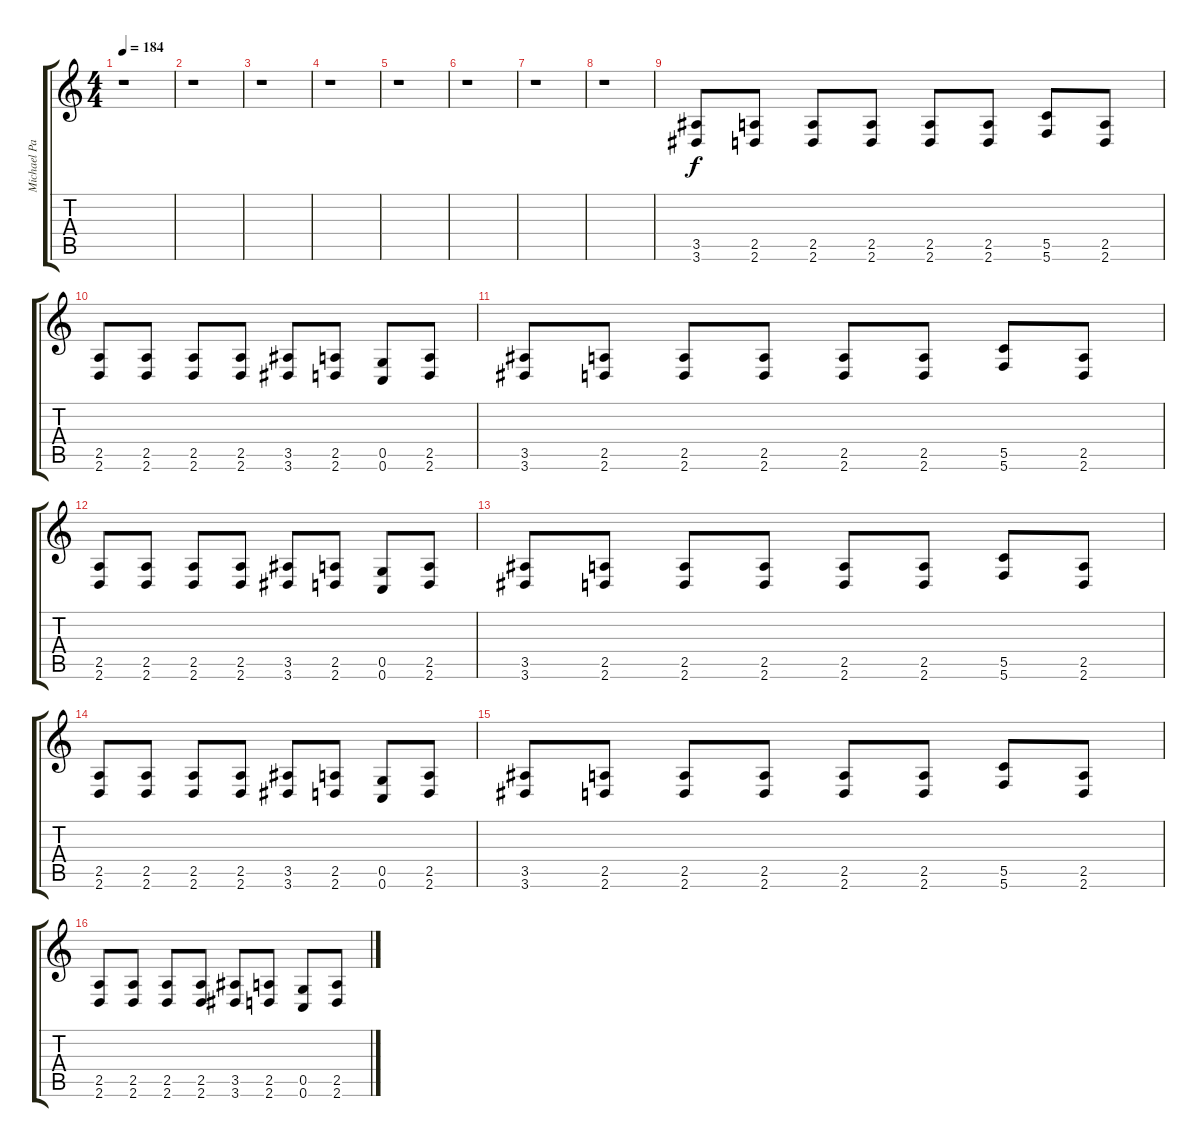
\track ("Michael Paget - Guitar" "Michael Pa") {instrument distortionguitar}
\staff {score tabs}
\tuning (D4 A3 F3 C3 G2 C2) {hide}
\ts (4 4)
\tempo 184
\clef g2
\ks c
r.1{dy f} |
r.1 |
r.1 |
r.1 |
r.1 |
r.1 |
r.1 |
r.1 |
(3.5 3.6).8 (2.5 2.6).8 (2.5 2.6).8 (2.5 2.6).8 (2.5 2.6).8 (2.5 2.6).8 (5.5 5.6).8 (2.5 2.6).8 |
(2.5 2.6).8 (2.5 2.6).8 (2.5 2.6).8 (2.5 2.6).8 (3.5 3.6).8 (2.5 2.6).8 (0.5 0.6).8 (2.5 2.6).8 |
(3.5 3.6).8 (2.5 2.6).8 (2.5 2.6).8 (2.5 2.6).8 (2.5 2.6).8 (2.5 2.6).8 (5.5 5.6).8 (2.5 2.6).8 |
(2.5 2.6).8 (2.5 2.6).8 (2.5 2.6).8 (2.5 2.6).8 (3.5 3.6).8 (2.5 2.6).8 (0.5 0.6).8 (2.5 2.6).8 |
(3.5 3.6).8 (2.5 2.6).8 (2.5 2.6).8 (2.5 2.6).8 (2.5 2.6).8 (2.5 2.6).8 (5.5 5.6).8 (2.5 2.6).8 |
(2.5 2.6).8 (2.5 2.6).8 (2.5 2.6).8 (2.5 2.6).8 (3.5 3.6).8 (2.5 2.6).8 (0.5 0.6).8 (2.5 2.6).8 |
(3.5 3.6).8 (2.5 2.6).8 (2.5 2.6).8 (2.5 2.6).8 (2.5 2.6).8 (2.5 2.6).8 (5.5 5.6).8 (2.5 2.6).8 |
(2.5 2.6).8 (2.5 2.6).8 (2.5 2.6).8 (2.5 2.6).8 (3.5 3.6).8 (2.5 2.6).8 (0.5 0.6).8 (2.5 2.6).8
